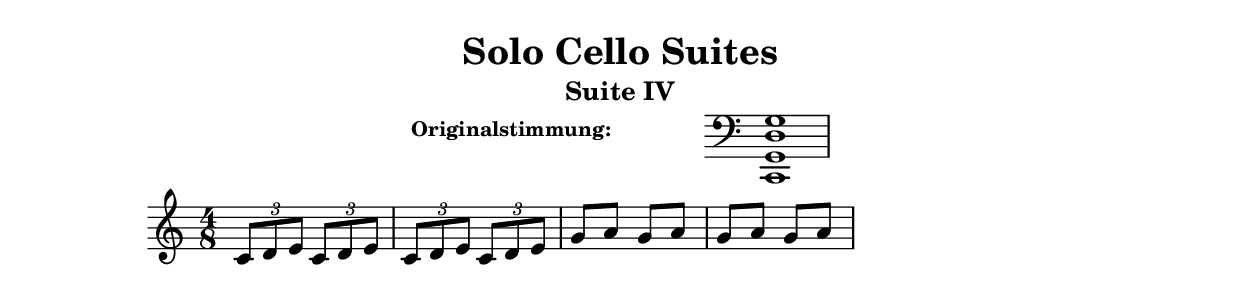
\header {
    texidoc = "Use \\score block as markup command."
}

\version "2.11.51"

tuning = \markup {
    \score {
	\new Staff \with {
	    \remove Time_signature_engraver
	} {
	    \clef bass  <c, g, d g>1
	}
	\layout { ragged-right = ##t }
    }
}


\header {
    title = "Solo Cello Suites"
    subtitle = "Suite IV"
    subsubtitle = \markup { "Originalstimmung:" \tuning }
}

\relative {
    \time 4/8
    \times 2/3 { c'8 d e } \times 2/3 {c d e}
    \times 2/3 { c8 d e } \times 2/3 {c d e}
    g8 a8 g8 a 
    g8 a8 g8 a 
}

